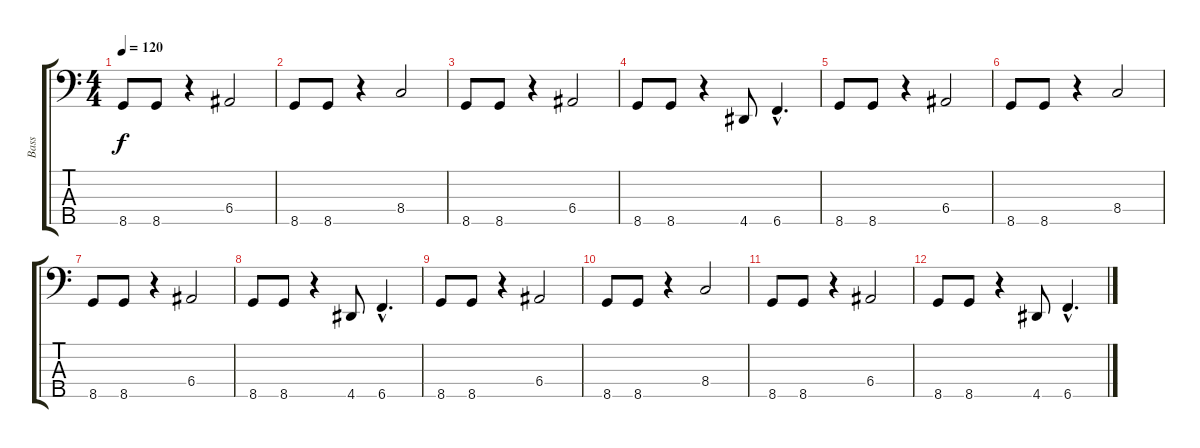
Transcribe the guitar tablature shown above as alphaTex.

\track ("Bass" "Bass") {instrument electricbassfinger}
\staff {score tabs}
\tuning (G2 D2 A1 E1 B0) {hide}
\ts (4 4)
\tempo 120
\clef f4
\ks c
8.5.8{dy f} 8.5.8 r.4 6.4.2 |
8.5.8 8.5.8 r.4 8.4.2 |
8.5.8 8.5.8 r.4 6.4.2 |
8.5.8 8.5.8 r.4 4.5.8 6.5{hac}.4{d} |
8.5.8{volume 8} 8.5.8 r.4 6.4.2 |
8.5.8 8.5.8 r.4 8.4.2 |
8.5.8 8.5.8 r.4 6.4.2 |
8.5.8 8.5.8 r.4 4.5.8 6.5{hac}.4{d} |
8.5.8{volume 0} 8.5.8 r.4 6.4.2 |
8.5.8 8.5.8 r.4 8.4.2 |
8.5.8 8.5.8 r.4 6.4.2 |
8.5.8 8.5.8 r.4 4.5.8 6.5{hac}.4{d}
